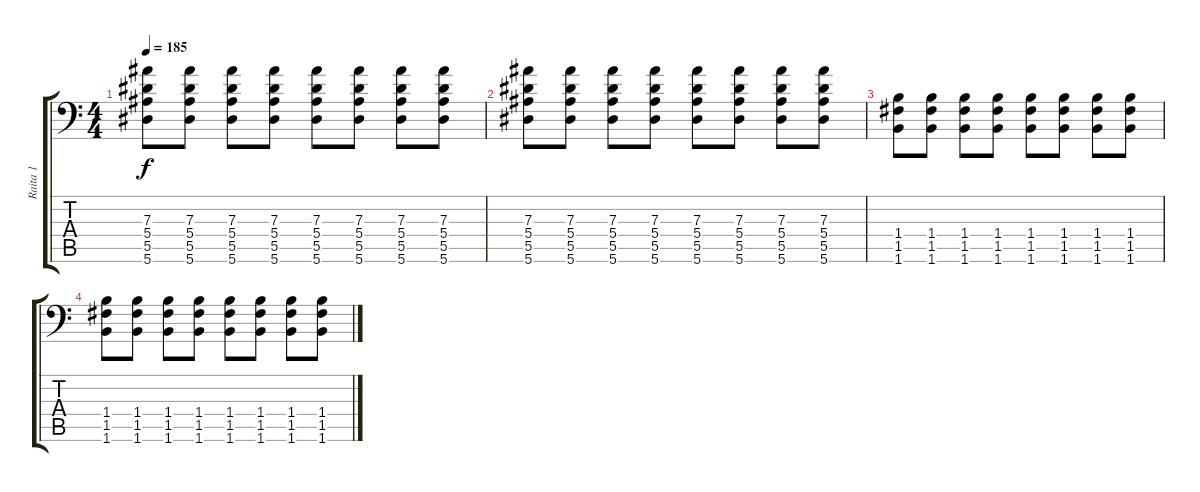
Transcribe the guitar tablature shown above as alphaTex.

\track ("Raita 1" "Raita 1") {instrument distortionguitar}
\staff {score tabs}
\tuning (C4 G3 Eb3 Bb2 F2 Bb1) {hide}
\ts (4 4)
\tempo 185
\clef f4
\ks c
(7.3 5.4 5.5 5.6).8{dy f} (7.3 5.4 5.5 5.6).8 (7.3 5.4 5.5 5.6).8 (7.3 5.4 5.5 5.6).8 (7.3 5.4 5.5 5.6).8 (7.3 5.4 5.5 5.6).8 (7.3 5.4 5.5 5.6).8 (7.3 5.4 5.5 5.6).8 |
(7.3 5.4 5.5 5.6).8 (7.3 5.4 5.5 5.6).8 (7.3 5.4 5.5 5.6).8 (7.3 5.4 5.5 5.6).8 (7.3 5.4 5.5 5.6).8 (7.3 5.4 5.5 5.6).8 (7.3 5.4 5.5 5.6).8 (7.3 5.4 5.5 5.6).8 |
(1.4 1.5 1.6).8 (1.4 1.5 1.6).8 (1.4 1.5 1.6).8 (1.4 1.5 1.6).8 (1.4 1.5 1.6).8 (1.4 1.5 1.6).8 (1.4 1.5 1.6).8 (1.4 1.5 1.6).8 |
(1.4 1.5 1.6).8 (1.4 1.5 1.6).8 (1.4 1.5 1.6).8 (1.4 1.5 1.6).8 (1.4 1.5 1.6).8 (1.4 1.5 1.6).8 (1.4 1.5 1.6).8 (1.4 1.5 1.6).8
